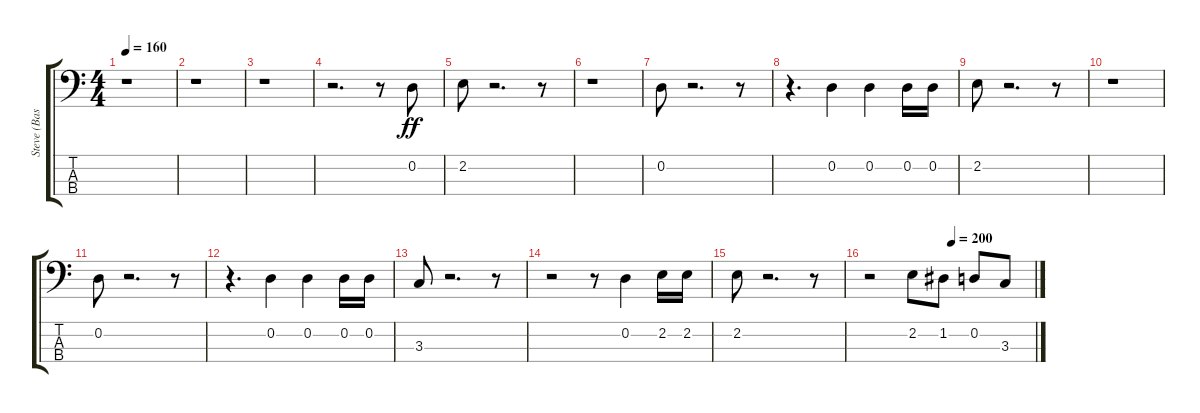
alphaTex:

\track ("Steve (Bass)" "Steve (Bas") {instrument electricbassfinger}
\staff {score tabs}
\tuning (G2 D2 A1 E1) {hide}
\ts (4 4)
\tempo 160
\clef f4
\ks c
r.1{dy ff instrument electricbassfinger} |
r.1 |
r.1 |
r.2{d} r.8 0.2.8 |
2.2.8 r.2{d} r.8 |
r.1 |
0.2.8 r.2{d} r.8 |
r.4{d} 0.2.4 0.2.4 0.2.16 0.2.16 |
2.2.8 r.2{d} r.8 |
r.1 |
0.2.8 r.2{d} r.8 |
r.4{d} 0.2.4 0.2.4 0.2.16 0.2.16 |
3.3.8 r.2{d} r.8 |
r.2 r.8 0.2.4 2.2.16 2.2.16 |
2.2.8 r.2{d} r.8 |
\tempo (200 0.5)
r.2 2.2.8 1.2.8 0.2.8 3.3.8
